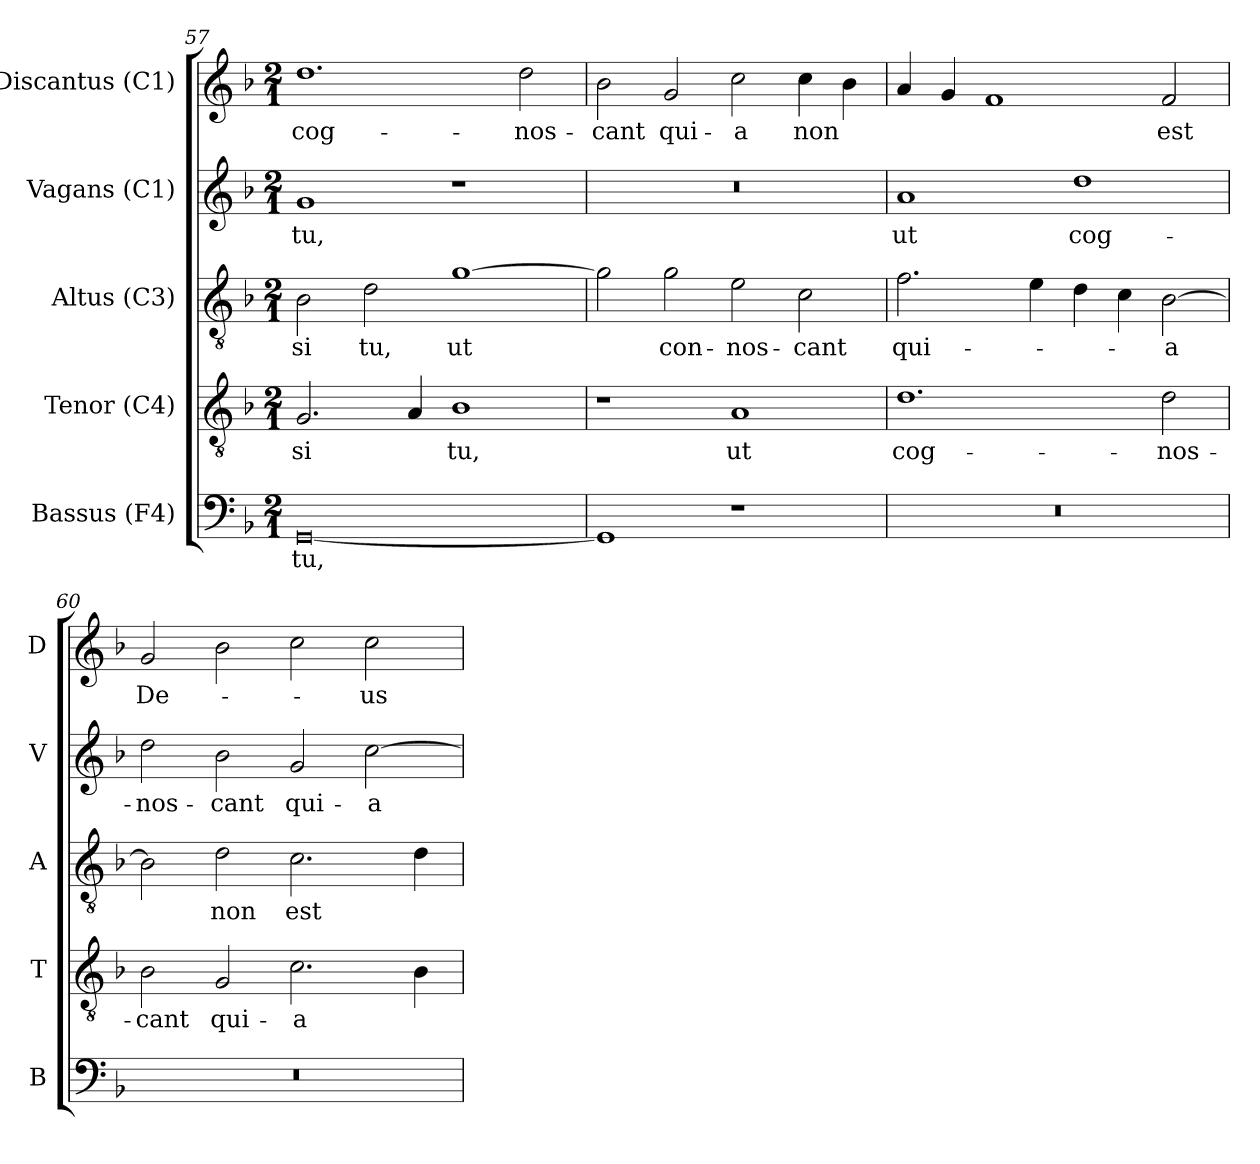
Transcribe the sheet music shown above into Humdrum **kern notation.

**kern	**text	**kern	**text	**kern	**text	**kern	**text	**kern	**text
*part5	*part5	*part4	*part4	*part3	*part3	*part2	*part2	*part1	*part1
*staff5	*staff5	*staff4	*staff4	*staff3	*staff3	*staff2	*staff2	*staff1	*staff1
*I"Bassus (F4)	*	*I"Tenor (C4)	*	*I"Altus (C3)	*	*I"Vagans (C1)	*	*I"Discantus (C1)	*
*I'B	*	*I'T	*	*I'A	*	*I'V	*	*I'D	*
*clefF4	*	*clefGv2	*	*clefGv2	*	*clefG2	*	*clefG2	*
*k[b-]	*	*k[b-]	*	*k[b-]	*	*k[b-]	*	*k[b-]	*
*F:	*	*F:	*	*F:	*	*F:	*	*F:	*
*M2/1	*	*M2/1	*	*M2/1	*	*M2/1	*	*M2/1	*
=57	=57	=57	=57	=57	=57	=57	=57	=57	=57
!	!LO:LY:b:color=#000000	!	!	!	!	!	!	!	!
!	!	!	!LO:LY:b:color=#000000	!	!	!	!	!	!
!	!	!	!	!	!LO:LY:b:color=#000000	!	!	!	!
!	!	!	!	!	!	!	!LO:LY:b:color=#000000	!	!
!	!	!	!	!	!	!	!	!	!LO:LY:b:color=#000000
[0GGi	tu,	2.Gi/	-si	2B-i\	-si	1gi	tu,	1.ddi	cog-
!	!	!	!	!	!LO:LY:b:color=#000000	!	!	!	!
.	.	.	.	2di\	tu,	.	.	.	.
.	.	4Ai/	.	.	.	.	.	.	.
!	!	!	!LO:LY:b:color=#000000	!	!	!	!	!	!
!	!	!	!	!	!LO:LY:b:color=#000000	!	!	!	!
.	.	1B-i	tu,	[1gi	ut	1r	.	.	.
!	!	!	!	!	!	!	!	!	!LO:LY:b:color=#000000
.	.	.	.	.	.	.	.	2ddi\	-nos-
=58	=58	=58	=58	=58	=58	=58	=58	=58	=58
!	!	!	!	!	!	!LO:N:vis=1	!	!	!
!	!	!	!	!	!	!	!	!	!LO:LY:b:color=#000000
1GGi]	.	1r	.	2gi\]	.	0r	.	2b-i\	-cant
!	!	!	!	!	!LO:LY:b:color=#000000	!	!	!	!
!	!	!	!	!	!	!	!	!	!LO:LY:b:color=#000000
.	.	.	.	2gi\	con-	.	.	2gi/	qui-
!	!	!	!LO:LY:b:color=#000000	!	!	!	!	!	!
!	!	!	!	!	!LO:LY:b:color=#000000	!	!	!	!
!	!	!	!	!	!	!	!	!	!LO:LY:b:color=#000000
1r	.	1Ai	ut	2ei\	-nos-	.	.	2cci\	-a
!	!	!	!	!	!LO:LY:b:color=#000000	!	!	!	!
!	!	!	!	!	!	!	!	!	!LO:LY:b:color=#000000
.	.	.	.	2ci\	-cant	.	.	4cci\	non
.	.	.	.	.	.	.	.	4b-i\	.
=59	=59	=59	=59	=59	=59	=59	=59	=59	=59
!LO:N:vis=1	!	!	!	!	!	!	!	!	!
!	!	!	!LO:LY:b:color=#000000	!	!	!	!	!	!
!	!	!	!	!	!LO:LY:b:color=#000000	!	!	!	!
!	!	!	!	!	!	!	!LO:LY:b:color=#000000	!	!
0r	.	1.di	cog-	2.fi\	qui-	1ai	ut	4ai/	.
.	.	.	.	.	.	.	.	4gi/	.
.	.	.	.	.	.	.	.	1fi	.
.	.	.	.	4ei\	.	.	.	.	.
!	!	!	!	!	!	!	!LO:LY:b:color=#000000	!	!
.	.	.	.	4di\	.	1ddi	cog-	.	.
.	.	.	.	4ci\	.	.	.	.	.
!	!	!	!LO:LY:b:color=#000000	!	!	!	!	!	!
!	!	!	!	!	!LO:LY:b:color=#000000	!	!	!	!
!	!	!	!	!	!	!	!	!	!LO:LY:b:color=#000000
.	.	2di\	-nos-	[2B-i\	-a	.	.	2fi/	est
=60	=60	=60	=60	=60	=60	=60	=60	=60	=60
!LO:N:vis=1	!	!	!	!	!	!	!	!	!
!	!	!	!LO:LY:b:color=#000000	!	!	!	!	!	!
!	!	!	!	!	!	!	!LO:LY:b:color=#000000	!	!
!	!	!	!	!	!	!	!	!	!LO:LY:b:color=#000000
0r	.	2B-i\	-cant	2B-i\]	.	2ddi\	-nos-	2gi/	De-
!	!	!	!LO:LY:b:color=#000000	!	!	!	!	!	!
!	!	!	!	!	!LO:LY:b:color=#000000	!	!	!	!
!	!	!	!	!	!	!	!LO:LY:b:color=#000000	!	!
.	.	2Gi/	qui-	2di\	non	2b-i\	-cant	2b-i\	.
!	!	!	!LO:LY:b:color=#000000	!	!	!	!	!	!
!	!	!	!	!	!LO:LY:b:color=#000000	!	!	!	!
!	!	!	!	!	!	!	!LO:LY:b:color=#000000	!	!
.	.	2.ci\	-a	2.ci\	est	2gi/	qui-	2cci\	.
!	!	!	!	!	!	!	!LO:LY:b:color=#000000	!	!
!	!	!	!	!	!	!	!	!	!LO:LY:b:color=#000000
.	.	.	.	.	.	[2cci\	-a	2cci\	-us
.	.	4B-i\	.	4di\	.	.	.	.	.
=	=	=	=	=	=	=	=	=	=
*-	*-	*-	*-	*-	*-	*-	*-	*-	*-
